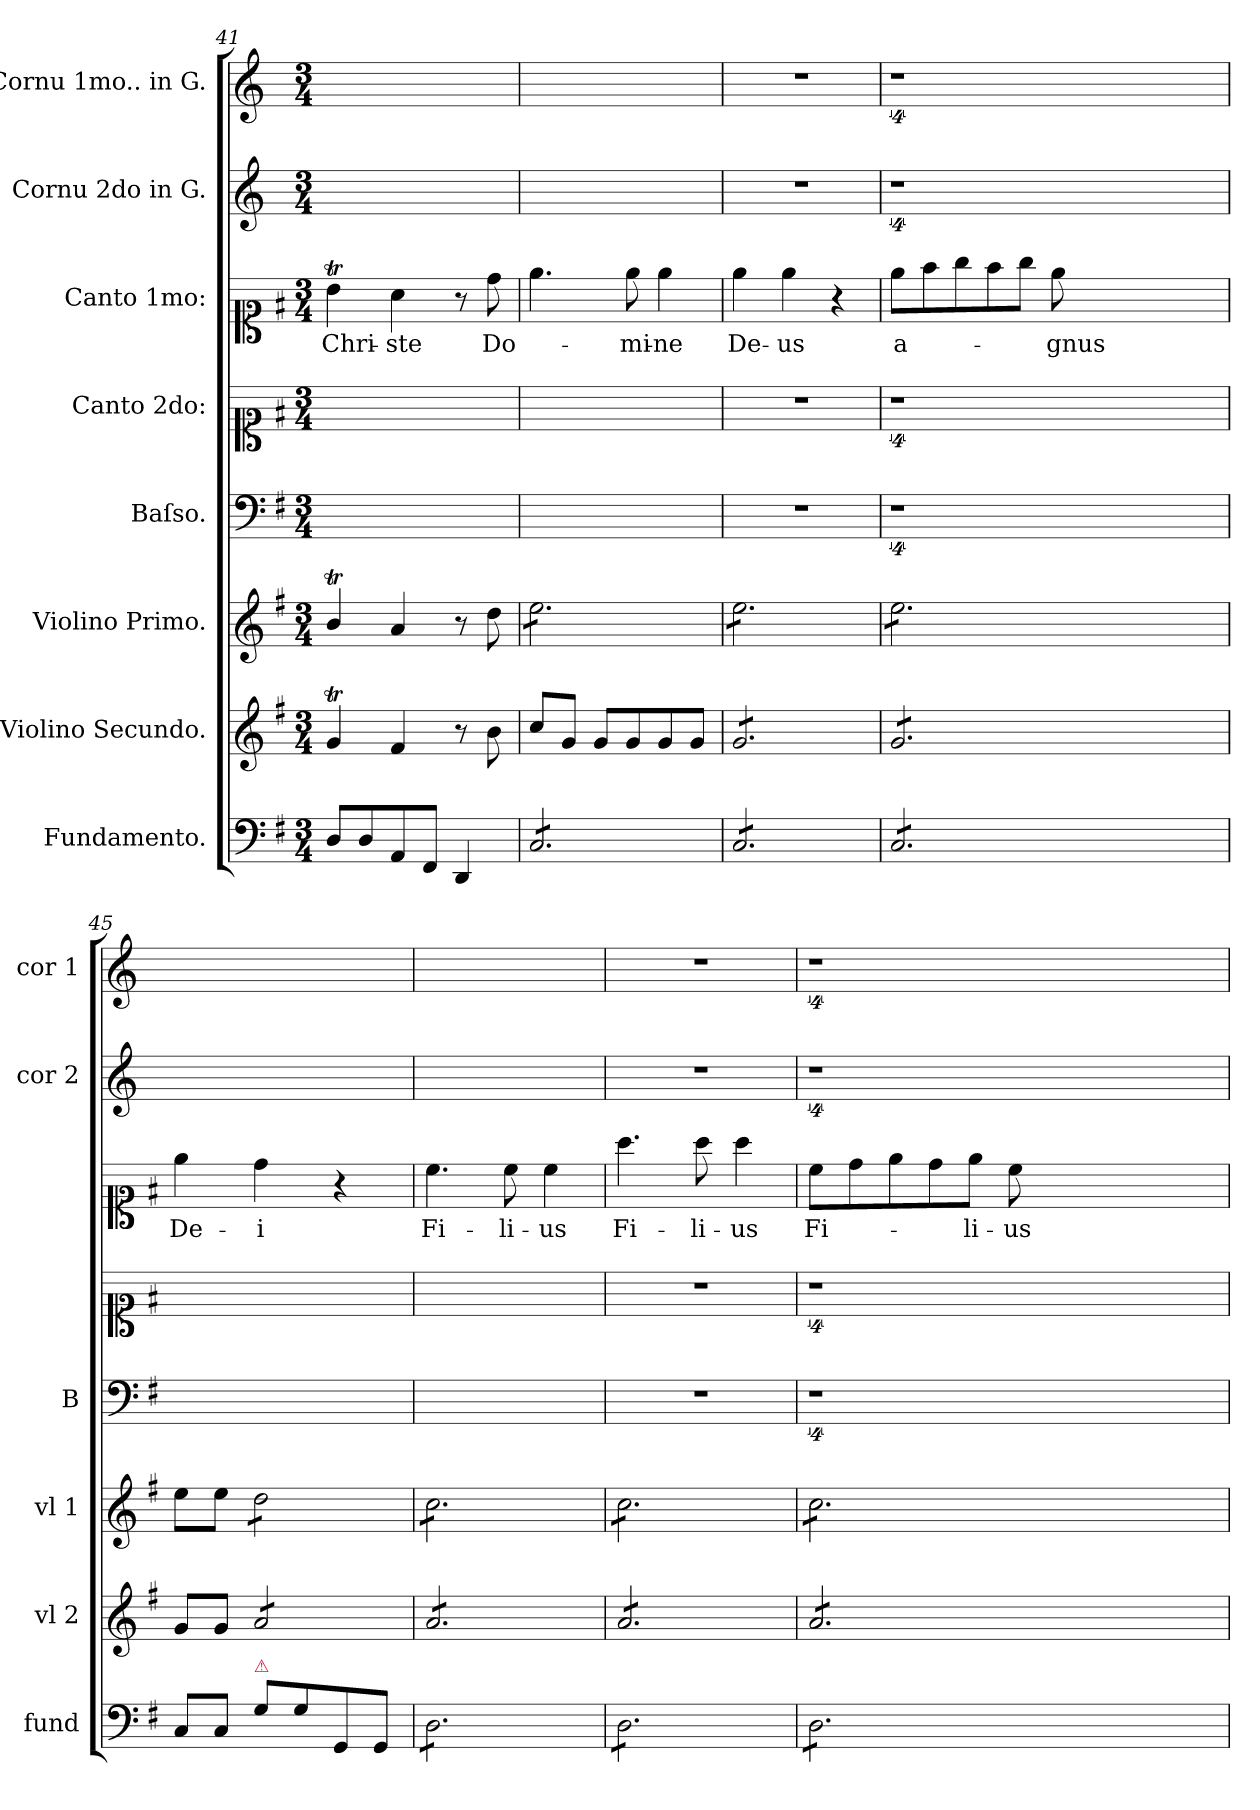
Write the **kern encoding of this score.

**kern	**kern	**kern	**kern	**kern	**kern	**text	**kern	**kern
*part8	*part7	*part6	*part5	*part4	*part3	*part3	*part2	*part1
*staff8	*staff7	*staff6	*staff5	*staff4	*staff3	*staff3	*staff2	*staff1
*I"Fundamento.	*I"Violino Secundo.	*I"Violino Primo.	*I"Baſso.	*I"Canto 2do:	*I"Canto 1mo:	*	*I"Cornu 2do in G.	*I"Cornu 1mo.. in G.
*I'fund	*I'vl 2	*I'vl 1	*I'B	*	*	*	*I'cor 2	*I'cor 1
*clefF4	*clefG2	*clefG2	*clefF4	*clefC1	*clefC1	*	*clefG2	*clefG2
*	*	*	*	*	*	*	*ITrd3c5	*ITrd3c5
*k[f#]	*k[f#]	*k[f#]	*k[f#]	*k[f#]	*k[f#]	*	*k[f#]	*k[f#]
*G:	*G:	*G:	*G:	*G:	*G:	*	*G:	*G:
*M3/4	*M3/4	*M3/4	*M3/4	*M3/4	*M3/4	*	*M3/4	*M3/4
=41	=41	=41	=41	=41	=41	=41	=41	=41
8D/L	4gT/	4bt/	2.ryy	2.ryy	4bt\	Chri-	2.ryy	2.ryy
8D/	.	.	.	.	.	.	.	.
8AA/	4f#/	4a/	.	.	4a\	-ste	.	.
8FF#/J	.	.	.	.	.	.	.	.
4DD/	8r	8r	.	.	8r	.	.	.
.	8b\	8dd\	.	.	8dd\	Do-	.	.
=42	=42	=42	=42	=42	=42	=42	=42	=42
*tremolo	*	*	*	*	*	*	*	*
*	*	*tremolo	*	*	*	*	*	*
8C/L	8cc/L	8ee\L	2.ryy	2.ryy	4.ee\	.	2.ryy	2.ryy
8C/	8g/J	8ee\	.	.	.	.	.	.
8C/	8g/L	8ee\	.	.	.	.	.	.
8C/	8g/	8ee\	.	.	8ee\	-mi-	.	.
8C/	8g/	8ee\	.	.	4ee\	-ne	.	.
8C/J	8g/J	8ee\J	.	.	.	.	.	.
=43	=43	=43	=43	=43	=43	=43	=43	=43
*	*tremolo	*	*	*	*	*	*	*
8C/L	8g/L	8ee\L	2.r	2.r	4ee\	De-	2.r	2.r
8C/	8g/	8ee\	.	.	.	.	.	.
8C/	8g/	8ee\	.	.	4ee\	-us	.	.
8C/	8g/	8ee\	.	.	.	.	.	.
8C/	8g/	8ee\	.	.	4r	.	.	.
8C/J	8g/J	8ee\J	.	.	.	.	.	.
=44	=44	=44	=44	=44	=44	=44	=44	=44
8C/L	8g/L	8ee\L	4%9r	4%9r	8ee\L	a-	4%9r	4%9r
8C/	8g/	8ee\	.	.	8ff#\	.	.	.
8C/	8g/	8ee\	.	.	8gg\	.	.	.
8C/	8g/	8ee\	.	.	8ff#\	.	.	.
8C/	8g/	8ee\	.	.	8gg\J	.	.	.
8C/J	8g/J	8ee\J	.	.	8ee\	-gnus	.	.
*	*	*Xtremolo	*	*	*	*	*	*
*	*Xtremolo	*	*	*	*	*	*	*
*Xtremolo	*	*	*	*	*	*	*	*
1.ryy	1.ryy	1.ryy	.	.	1.ryy	.	.	.
=45	=45	=45	=45	=45	=45	=45	=45	=45
8C/L	8g/L	8ee\L	2.ryy	2.ryy	4ee\	De-	2.ryy	2.ryy
8C/J	8g/J	8ee\J	.	.	.	.	.	.
!LO:TX:a:color=crimson:t=⚠	!	!	!	!	!	!	!	!
*	*tremolo	*	*	*	*	*	*	*
*	*	*tremolo	*	*	*	*	*	*
8G\L	8a/L	8dd\L	.	.	4dd\	-i	.	.
8G\	8a/	8dd\	.	.	.	.	.	.
8GG/	8a/	8dd\	.	.	4r	.	.	.
8GG/J	8a/J	8dd\J	.	.	.	.	.	.
=46	=46	=46	=46	=46	=46	=46	=46	=46
*tremolo	*	*	*	*	*	*	*	*
8D\L	8a/L	8cc\L	2.ryy	2.ryy	4.cc\	Fi-	2.ryy	2.ryy
8D\	8a/	8cc\	.	.	.	.	.	.
8D\	8a/	8cc\	.	.	.	.	.	.
8D\	8a/	8cc\	.	.	8cc\	-li-	.	.
8D\	8a/	8cc\	.	.	4cc\	-us	.	.
8D\J	8a/J	8cc\J	.	.	.	.	.	.
=47	=47	=47	=47	=47	=47	=47	=47	=47
!	!	!	!	!	!	!LO:LY:i	!	!
8D\L	8a/L	8cc\L	2.r	2.r	4.aa\	Fi-	2.r	2.r
8D\	8a/	8cc\	.	.	.	.	.	.
8D\	8a/	8cc\	.	.	.	.	.	.
!	!	!	!	!	!	!LO:LY:i	!	!
8D\	8a/	8cc\	.	.	8aa\	-li-	.	.
!	!	!	!	!	!	!LO:LY:i	!	!
8D\	8a/	8cc\	.	.	4aa\	-us	.	.
8D\J	8a/J	8cc\J	.	.	.	.	.	.
=48	=48	=48	=48	=48	=48	=48	=48	=48
8D\L	8a/L	8cc\L	4%9r	4%9r	8cc\L	Fi-	4%9r	4%9r
8D\	8a/	8cc\	.	.	8dd\	.	.	.
8D\	8a/	8cc\	.	.	8ee\	.	.	.
8D\	8a/	8cc\	.	.	8dd\	.	.	.
8D\	8a/	8cc\	.	.	8ee\J	-li-	.	.
8D\J	8a/J	8cc\J	.	.	8cc\	-us	.	.
*	*	*Xtremolo	*	*	*	*	*	*
*	*Xtremolo	*	*	*	*	*	*	*
*Xtremolo	*	*	*	*	*	*	*	*
1.ryy	1.ryy	1.ryy	.	.	1.ryy	.	.	.
=	=	=	=	=	=	=	=	=
*-	*-	*-	*-	*-	*-	*-	*-	*-
